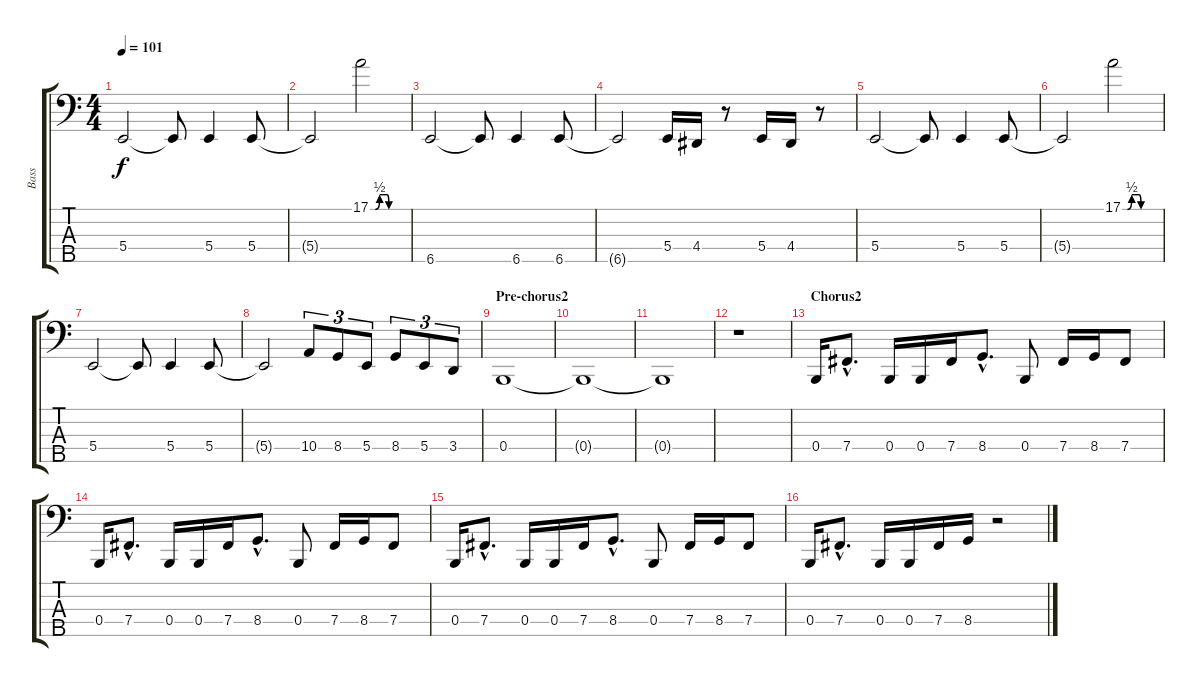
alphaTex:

\track ("Bass" "Bass") {instrument electricbassfinger}
\staff {score tabs}
\tuning (E2 B1 Gb1 B0 Bb0) {hide}
\ts (4 4)
\tempo 101
\clef f4
\ks c
5.4.2{dy f} 5.4{t}.8 5.4.4 5.4.8 |
5.4{t}.2 17.1{be (custom 0 0 8 0 15 2 20 2 27 2 30 0 60 0)}.2 |
6.5.2 6.5{t}.8 6.5.4 6.5.8 |
6.5{t}.2 5.4.16 4.4.16 r.8 5.4.16 4.4.16 r.8 |
5.4.2 5.4{t}.8 5.4.4 5.4.8 |
5.4{t}.2 17.1{be (custom 0 0 8 0 15 2 20 2 27 2 30 0 60 0)}.2 |
5.4.2 5.4{t}.8 5.4.4 5.4.8 |
5.4{t}.2 10.4.8{tu (3 2)} 8.4.8{tu (3 2)} 5.4.8{tu (3 2)} 8.4.8{tu (3 2)} 5.4.8{tu (3 2)} 3.4.8{tu (3 2)} |
\section ("" "Pre-chorus2")
0.4.1 |
0.4{t}.1 |
0.4{t}.1 |
r.1 |
\section ("" "Chorus2")
0.4.16 7.4{hac}.8{d} 0.4.16 0.4.16 7.4.16 8.4{hac}.8{d} 0.4.8 7.4.16 8.4.16 7.4.8 |
0.4.16 7.4{hac}.8{d} 0.4.16 0.4.16 7.4.16 8.4{hac}.8{d} 0.4.8 7.4.16 8.4.16 7.4.8 |
0.4.16 7.4{hac}.8{d} 0.4.16 0.4.16 7.4.16 8.4{hac}.8{d} 0.4.8 7.4.16 8.4.16 7.4.8 |
0.4.16 7.4{hac}.8{d} 0.4.16 0.4.16 7.4.16 8.4.16 r.2
